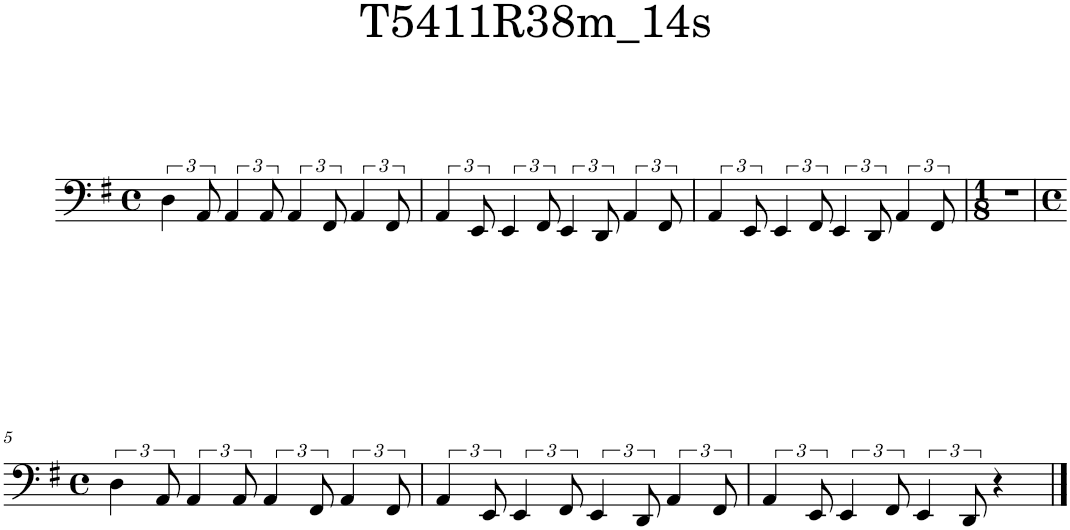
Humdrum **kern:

**kern
*part1
*staff1
*I"Piano
*I'Pno.
*clefF4
*k[f#]
*M4/4
*met(c)
=1
6D\
12AA/
6AA/
12AA/
6AA/
12FF#/
6AA/
12FF#/
=2
6AA/
12EE/
6EE/
12FF#/
6EE/
12DD/
6AA/
12FF#/
=3
6AA/
12EE/
6EE/
12FF#/
6EE/
12DD/
6AA/
12FF#/
=4
*M1/8
8r
!!LO:LB:g=z
=5
*M4/4
*met(c)
6D\
12AA/
6AA/
12AA/
6AA/
12FF#/
6AA/
12FF#/
=6
6AA/
12EE/
6EE/
12FF#/
6EE/
12DD/
6AA/
12FF#/
=7
6AA/
12EE/
6EE/
12FF#/
6EE/
12DD/
4r
==
*-
